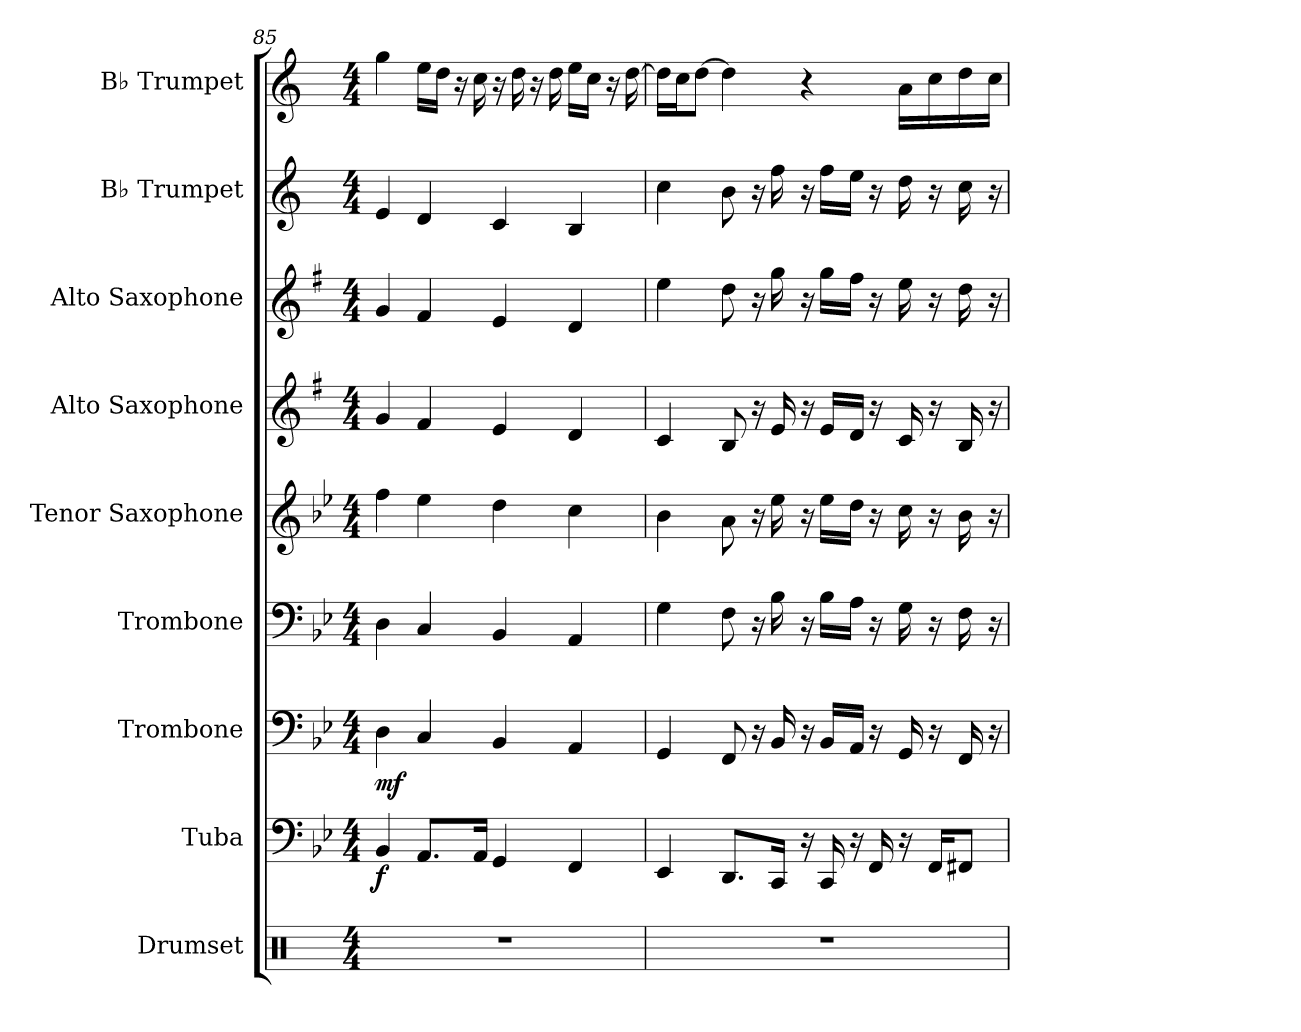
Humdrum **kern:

**kern	**kern	**dynam	**kern	**dynam	**kern	**kern	**kern	**kern	**kern	**kern
*part9	*part8	*part8	*part7	*part7	*part6	*part5	*part4	*part3	*part2	*part1
*staff9	*staff8	*staff8	*staff7	*staff7	*staff6	*staff5	*staff4	*staff3	*staff2	*staff1
*I"Drumset	*I"Tuba	*	*I"Trombone	*	*I"Trombone	*I"Tenor Saxophone	*I"Alto Saxophone	*I"Alto Saxophone	*I"B♭ Trumpet	*I"B♭ Trumpet
*I'D. Set	*I'Tba.	*	*I'Tbn.	*	*I'Tbn.	*I'T. Sax.	*I'A. Sax.	*I'A. Sax.	*I'B♭ Tpt.	*I'B♭ Tpt.
*clefX	*clefF4	*	*clefF4	*	*clefF4	*clefG2	*clefG2	*clefG2	*clefG2	*clefG2
*	*	*	*	*	*	*ITrd8c14	*ITrd5c9	*ITrd5c9	*ITrd1c2	*ITrd1c2
*k[]	*k[b-e-]	*	*k[b-e-]	*	*k[b-e-]	*k[b-e-]	*k[b-e-]	*k[b-e-]	*k[b-e-]	*k[b-e-]
*M4/4	*M4/4	*	*M4/4	*	*M4/4	*M4/4	*M4/4	*M4/4	*M4/4	*M4/4
=85	=85	=85	=85	=85	=85	=85	=85	=85	=85	=85
!	!	!LO:DY:b	!	!LO:DY:b	!	!	!	!	!	!
1r	4BB-/	f	4D\	mf	4D\	4f\	4B-/	4B-/	4d/	4ff\
.	8.AA/L	.	4C/	.	4C/	4e-\	4A/	4A/	4c/	16dd\LL
.	.	.	.	.	.	.	.	.	.	16cc\JJ
.	.	.	.	.	.	.	.	.	.	16r
.	16AA/Jk	.	.	.	.	.	.	.	.	16b-\
.	4GG/	.	4BB-/	.	4BB-/	4d\	4G/	4G/	4B-/	16r
.	.	.	.	.	.	.	.	.	.	16cc\
.	.	.	.	.	.	.	.	.	.	16r
.	.	.	.	.	.	.	.	.	.	16cc\
.	4FF/	.	4AA/	.	4AA/	4c\	4F/	4F/	4A/	16dd\LL
.	.	.	.	.	.	.	.	.	.	16b-\JJ
.	.	.	.	.	.	.	.	.	.	16r
.	.	.	.	.	.	.	.	.	.	[16cc\
=86	=86	=86	=86	=86	=86	=86	=86	=86	=86	=86
1r	4EE-/	.	4GG/	.	4G\	4B-\	4E-/	4g\	4b-\	16cc\LL]
.	.	.	.	.	.	.	.	.	.	16b-\J
.	.	.	.	.	.	.	.	.	.	[8cc\J
.	8.DD/L	.	8FF/	.	8F\	8A\	8D/	8f\	8a\	4cc\]
.	.	.	16r	.	16r	16r	16r	16r	16r	.
.	16CC/Jk	.	16BB-/	.	16B-\	16e-\	16G/	16b-\	16ee-\	.
.	16r	.	16r	.	16r	16r	16r	16r	16r	4r
.	16CC/	.	16BB-/LL	.	16B-\LL	16e-\LL	16G/LL	16b-\LL	16ee-\LL	.
.	16r	.	16AA/JJ	.	16A\JJ	16d\JJ	16F/JJ	16a\JJ	16dd\JJ	.
.	16FF/	.	16r	.	16r	16r	16r	16r	16r	.
.	16r	.	16GG/	.	16G\	16c\	16E-/	16g\	16cc\	16g\LL
.	16FF/KL	.	16r	.	16r	16r	16r	16r	16r	16b-\
.	8FF#X/J	.	16FF/	.	16F\	16B-\	16D/	16f\	16b-\	16cc\
.	.	.	16r	.	16r	16r	16r	16r	16r	16b-\JJ
=	=	=	=	=	=	=	=	=	=	=
*-	*-	*-	*-	*-	*-	*-	*-	*-	*-	*-
